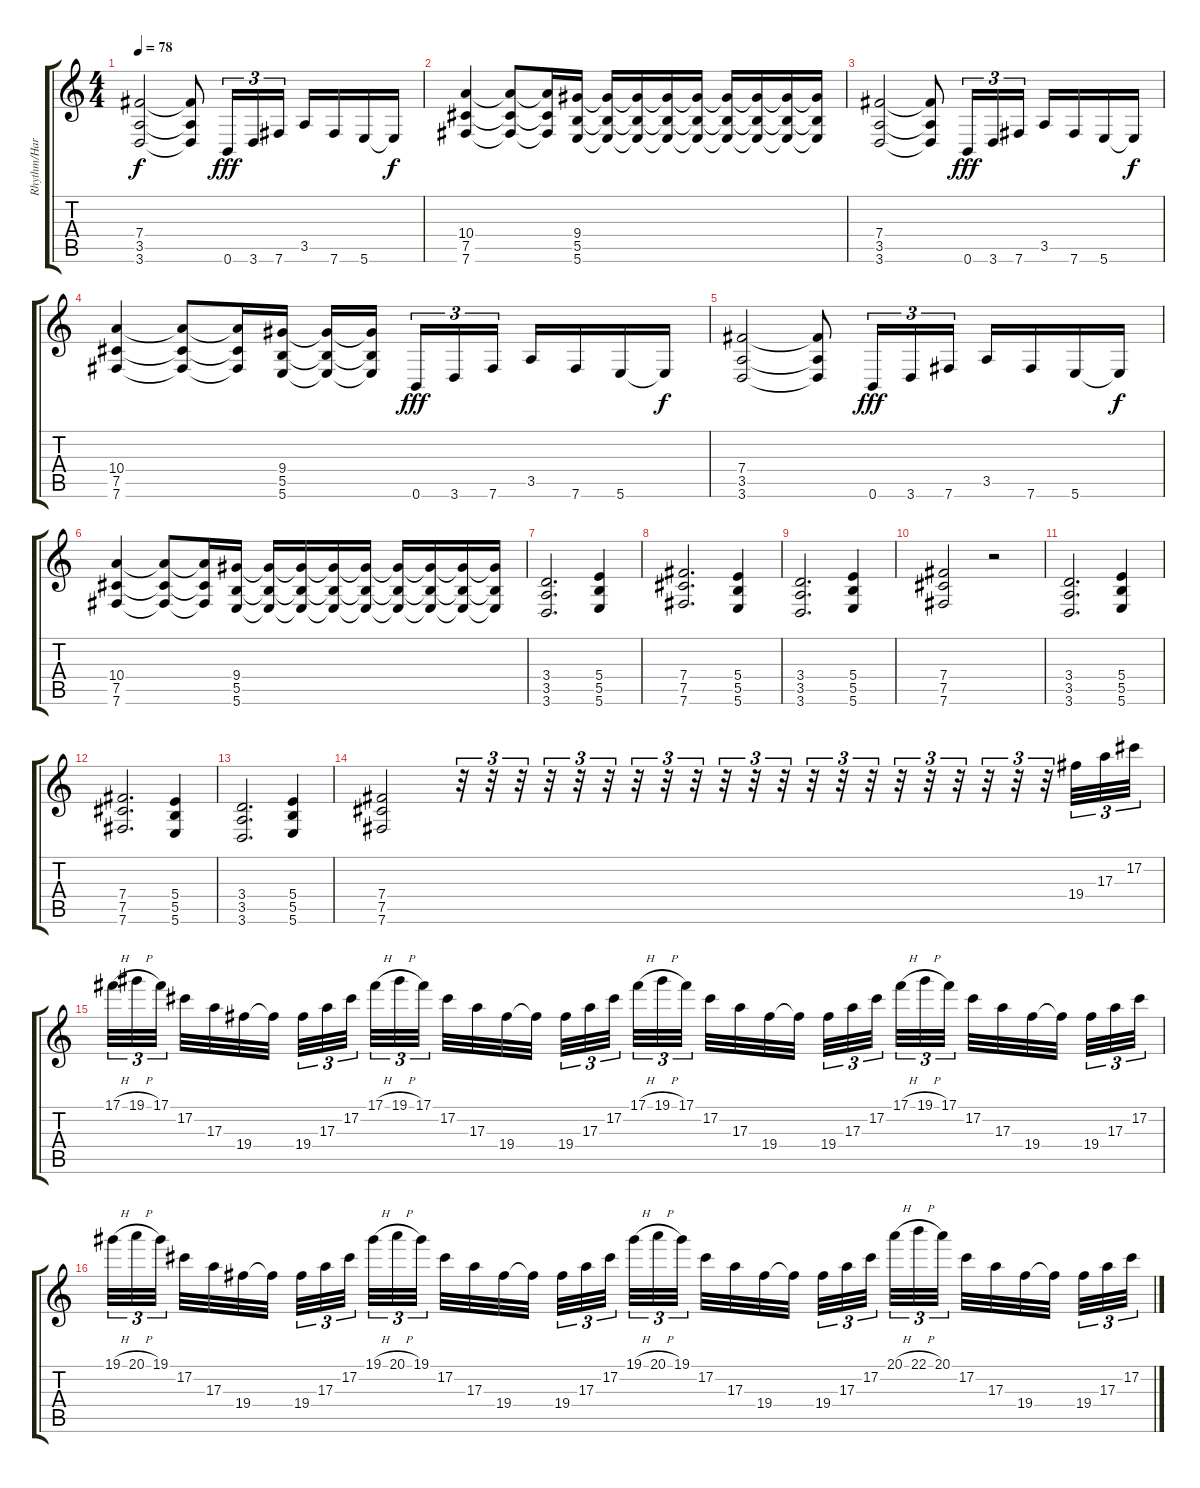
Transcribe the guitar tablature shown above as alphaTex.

\track ("Rhythm/Harmony Guitar" "Rhythm/Har") {instrument distortionguitar}
\staff {score tabs}
\tuning (Db4 Ab3 E3 B2 Gb2 B1) {hide}
\ts (4 4)
\tempo 78
\clef g2
\ks c
(7.4 3.5 3.6).2{dy f} (7.4{t} 3.5{t} 3.6{t}).8 0.6.16{tu (3 2) dy fff} 3.6.16{tu (3 2)} 7.6.16{tu (3 2)} 3.5.16 7.6.16 5.6.16 5.6{t}.16{dy f} |
(10.4 7.5 7.6).4 (10.4{t} 7.5{t} 7.6{t}).8 (10.4{t} 7.5{t} 7.6{t}).16 (9.4 5.5 5.6).16 (9.4{t} 5.5{t} 5.6{t}).16 (9.4{t} 5.5{t} 5.6{t}).16 (9.4{t} 5.5{t} 5.6{t}).16 (9.4{t} 5.5{t} 5.6{t}).16 (9.4{t} 5.5{t} 5.6{t}).16 (9.4{t} 5.5{t} 5.6{t}).16 (9.4{t} 5.5{t} 5.6{t}).16 (9.4{t} 5.5{t} 5.6{t}).16 |
(7.4 3.5 3.6).2 (7.4{t} 3.5{t} 3.6{t}).8 0.6.16{tu (3 2) dy fff} 3.6.16{tu (3 2)} 7.6.16{tu (3 2)} 3.5.16 7.6.16 5.6.16 5.6{t}.16{dy f} |
(10.4 7.5 7.6).4 (10.4{t} 7.5{t} 7.6{t}).8 (10.4{t} 7.5{t} 7.6{t}).16 (9.4 5.5 5.6).16 (9.4{t} 5.5{t} 5.6{t}).16 (9.4{t} 5.5{t} 5.6{t}).16 0.6.16{tu (3 2) dy fff} 3.6.16{tu (3 2)} 7.6.16{tu (3 2)} 3.5.16 7.6.16 5.6.16 5.6{t}.16{dy f} |
(7.4 3.5 3.6).2 (7.4{t} 3.5{t} 3.6{t}).8 0.6.16{tu (3 2) dy fff} 3.6.16{tu (3 2)} 7.6.16{tu (3 2)} 3.5.16 7.6.16 5.6.16 5.6{t}.16{dy f} |
(10.4 7.5 7.6).4 (10.4{t} 7.5{t} 7.6{t}).8 (10.4{t} 7.5{t} 7.6{t}).16 (9.4 5.5 5.6).16 (9.4{t} 5.5{t} 5.6{t}).16 (9.4{t} 5.5{t} 5.6{t}).16 (9.4{t} 5.5{t} 5.6{t}).16 (9.4{t} 5.5{t} 5.6{t}).16 (9.4{t} 5.5{t} 5.6{t}).16 (9.4{t} 5.5{t} 5.6{t}).16 (9.4{t} 5.5{t} 5.6{t}).16 (9.4{t} 5.5{t} 5.6{t}).16 |
(3.4 3.5 3.6).2{d} (5.4 5.5 5.6).4 |
(7.4 7.5 7.6).2{d} (5.4 5.5 5.6).4 |
(3.4 3.5 3.6).2{d} (5.4 5.5 5.6).4 |
(7.4 7.5 7.6).2 r.2 |
(3.4 3.5 3.6).2{d} (5.4 5.5 5.6).4 |
(7.4 7.5 7.6).2{d} (5.4 5.5 5.6).4 |
(3.4 3.5 3.6).2{d} (5.4 5.5 5.6).4 |
(7.4 7.5 7.6).2 r.32{tu (3 2)} r.32{tu (3 2)} r.32{tu (3 2)} r.32{tu (3 2)} r.32{tu (3 2)} r.32{tu (3 2)} r.32{tu (3 2)} r.32{tu (3 2)} r.32{tu (3 2)} r.32{tu (3 2)} r.32{tu (3 2)} r.32{tu (3 2)} r.32{tu (3 2)} r.32{tu (3 2)} r.32{tu (3 2)} r.32{tu (3 2)} r.32{tu (3 2)} r.32{tu (3 2)} r.32{tu (3 2)} r.32{tu (3 2)} r.32{tu (3 2)} 19.4.32{tu (3 2)} 17.3.32{tu (3 2)} 17.2.32{tu (3 2)} |
17.1{h}.32{tu (3 2)} 19.1{h}.32{tu (3 2)} 17.1.32{tu (3 2)} 17.2.32 17.3.32 19.4.32 19.4{t}.32 19.4.32{tu (3 2)} 17.3.32{tu (3 2)} 17.2.32{tu (3 2)} 17.1{h}.32{tu (3 2)} 19.1{h}.32{tu (3 2)} 17.1.32{tu (3 2)} 17.2.32 17.3.32 19.4.32 19.4{t}.32 19.4.32{tu (3 2)} 17.3.32{tu (3 2)} 17.2.32{tu (3 2)} 17.1{h}.32{tu (3 2)} 19.1{h}.32{tu (3 2)} 17.1.32{tu (3 2)} 17.2.32 17.3.32 19.4.32 19.4{t}.32 19.4.32{tu (3 2)} 17.3.32{tu (3 2)} 17.2.32{tu (3 2)} 17.1{h}.32{tu (3 2)} 19.1{h}.32{tu (3 2)} 17.1.32{tu (3 2)} 17.2.32 17.3.32 19.4.32 19.4{t}.32 19.4.32{tu (3 2)} 17.3.32{tu (3 2)} 17.2.32{tu (3 2)} |
19.1{h}.32{tu (3 2)} 20.1{h}.32{tu (3 2)} 19.1.32{tu (3 2)} 17.2.32 17.3.32 19.4.32 19.4{t}.32 19.4.32{tu (3 2)} 17.3.32{tu (3 2)} 17.2.32{tu (3 2)} 19.1{h}.32{tu (3 2)} 20.1{h}.32{tu (3 2)} 19.1.32{tu (3 2)} 17.2.32 17.3.32 19.4.32 19.4{t}.32 19.4.32{tu (3 2)} 17.3.32{tu (3 2)} 17.2.32{tu (3 2)} 19.1{h}.32{tu (3 2)} 20.1{h}.32{tu (3 2)} 19.1.32{tu (3 2)} 17.2.32 17.3.32 19.4.32 19.4{t}.32 19.4.32{tu (3 2)} 17.3.32{tu (3 2)} 17.2.32{tu (3 2)} 20.1{h}.32{tu (3 2)} 22.1{h}.32{tu (3 2)} 20.1.32{tu (3 2)} 17.2.32 17.3.32 19.4.32 19.4{t}.32 19.4.32{tu (3 2)} 17.3.32{tu (3 2)} 17.2.32{tu (3 2)}
